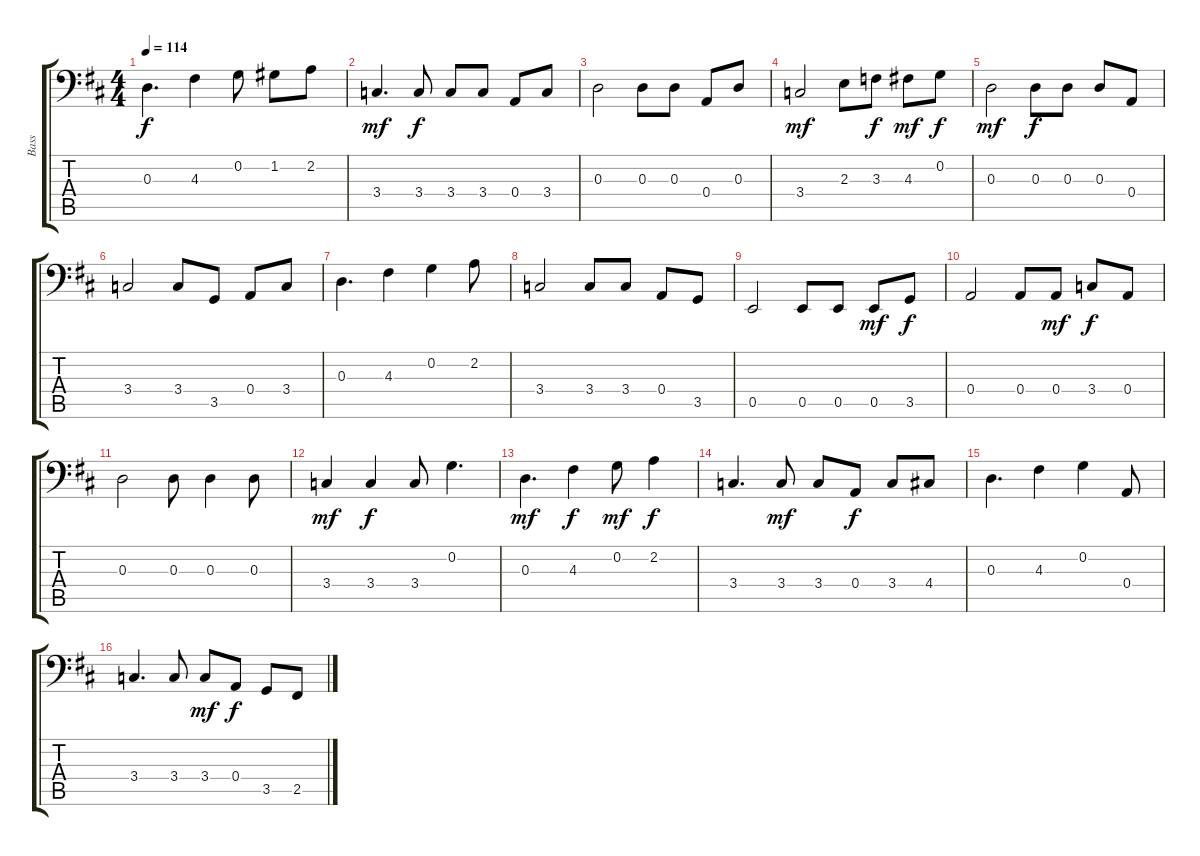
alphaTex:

\track ("Bass" "Bass") {instrument electricbassfinger}
\staff {score tabs}
\tuning (C3 G2 D2 A1 E1 B0) {hide}
\ts (4 4)
\tempo 114
\clef f4
\ks d
0.3.4{d dy f} 4.3.4 0.2.8 1.2.8 2.2.8 |
3.4.4{d dy mf} 3.4.8{dy f} 3.4.8 3.4.8 0.4.8 3.4.8 |
0.3.2 0.3.8 0.3.8 0.4.8 0.3.8 |
3.4.2{dy mf} 2.3.8 3.3.8{dy f} 4.3.8{dy mf} 0.2.8{dy f} |
0.3.2{dy mf} 0.3.8{dy f} 0.3.8 0.3.8 0.4.8 |
3.4.2 3.4.8 3.5.8 0.4.8 3.4.8 |
0.3.4{d} 4.3.4 0.2.4 2.2.8 |
3.4.2 3.4.8 3.4.8 0.4.8 3.5.8 |
0.5.2 0.5.8 0.5.8 0.5.8{dy mf} 3.5.8{dy f} |
0.4.2 0.4.8 0.4.8{dy mf} 3.4.8{dy f} 0.4.8 |
0.3.2 0.3.8 0.3.4 0.3.8 |
3.4.4{dy mf} 3.4.4{dy f} 3.4.8 0.2.4{d} |
0.3.4{d dy mf} 4.3.4{dy f} 0.2.8{dy mf} 2.2.4{dy f} |
3.4.4{d} 3.4.8{dy mf} 3.4.8 0.4.8{dy f} 3.4.8 4.4.8 |
0.3.4{d} 4.3.4 0.2.4 0.4.8 |
3.4.4{d} 3.4.8 3.4.8{dy mf} 0.4.8{dy f} 3.5.8 2.5.8
